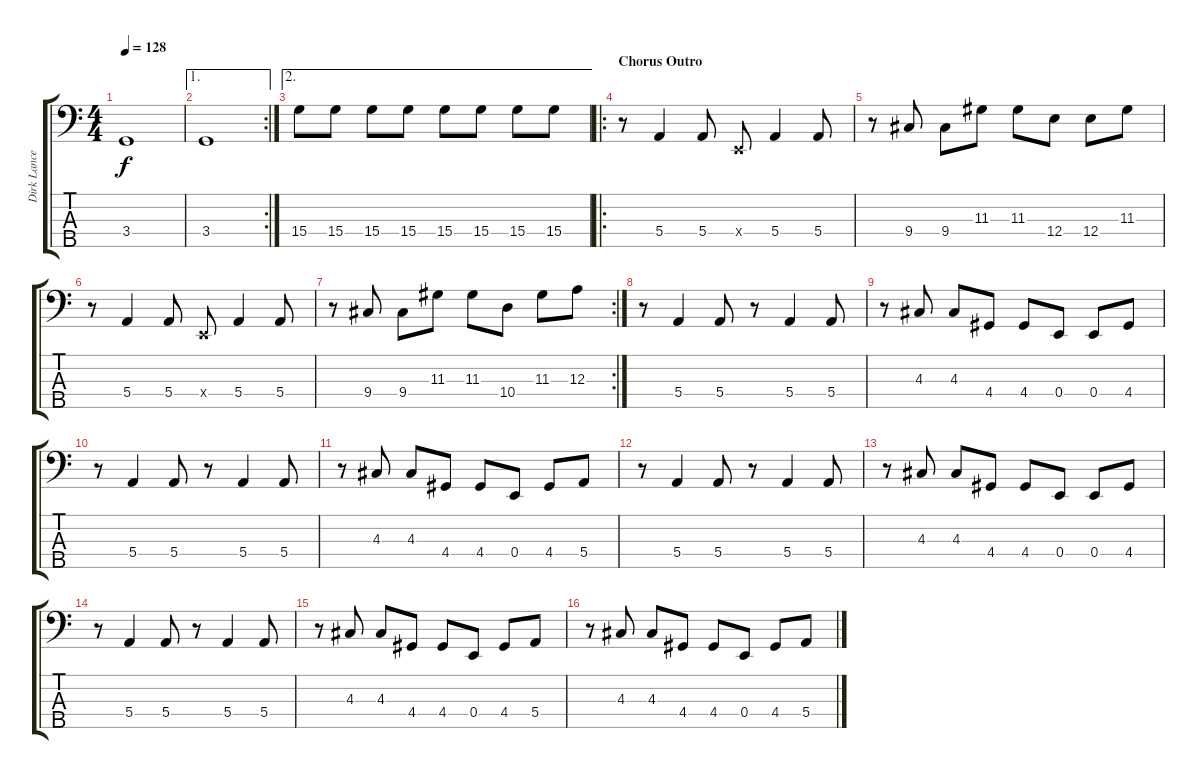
\track ("Dirk Lance" "Dirk Lance") {instrument electricbassfinger}
\staff {score tabs}
\tuning (G2 D2 A1 E1 B0) {hide}
\ts (4 4)
\tempo 128
\clef f4
\ks c
3.4.1{dy f} |
\ae 1
\rc 2
3.4.1 |
\ae 2
15.4.8 15.4.8 15.4.8 15.4.8 15.4.8 15.4.8 15.4.8 15.4.8 |
\ro
\section ("" "Chorus Outro")
r.8 5.4.4 5.4.8 0.4{x}.8 5.4.4 5.4.8 |
r.8 9.4.8 9.4.8 11.3.8 11.3.8 12.4.8 12.4.8 11.3.8 |
r.8 5.4.4 5.4.8 0.4{x}.8 5.4.4 5.4.8 |
\rc 2
r.8 9.4.8 9.4.8 11.3.8 11.3.8 10.4.8 11.3.8 12.3.8 |
r.8 5.4.4 5.4.8 r.8 5.4.4 5.4.8 |
r.8 4.3.8 4.3.8 4.4.8 4.4.8 0.4.8 0.4.8 4.4.8 |
r.8 5.4.4 5.4.8 r.8 5.4.4 5.4.8 |
r.8 4.3.8 4.3.8 4.4.8 4.4.8 0.4.8 4.4.8 5.4.8 |
r.8 5.4.4 5.4.8 r.8 5.4.4 5.4.8 |
r.8 4.3.8 4.3.8 4.4.8 4.4.8 0.4.8 0.4.8 4.4.8 |
r.8 5.4.4 5.4.8 r.8 5.4.4 5.4.8 |
r.8 4.3.8 4.3.8 4.4.8 4.4.8 0.4.8 4.4.8 5.4.8 |
r.8 4.3.8 4.3.8 4.4.8 4.4.8 0.4.8 4.4.8 5.4.8
